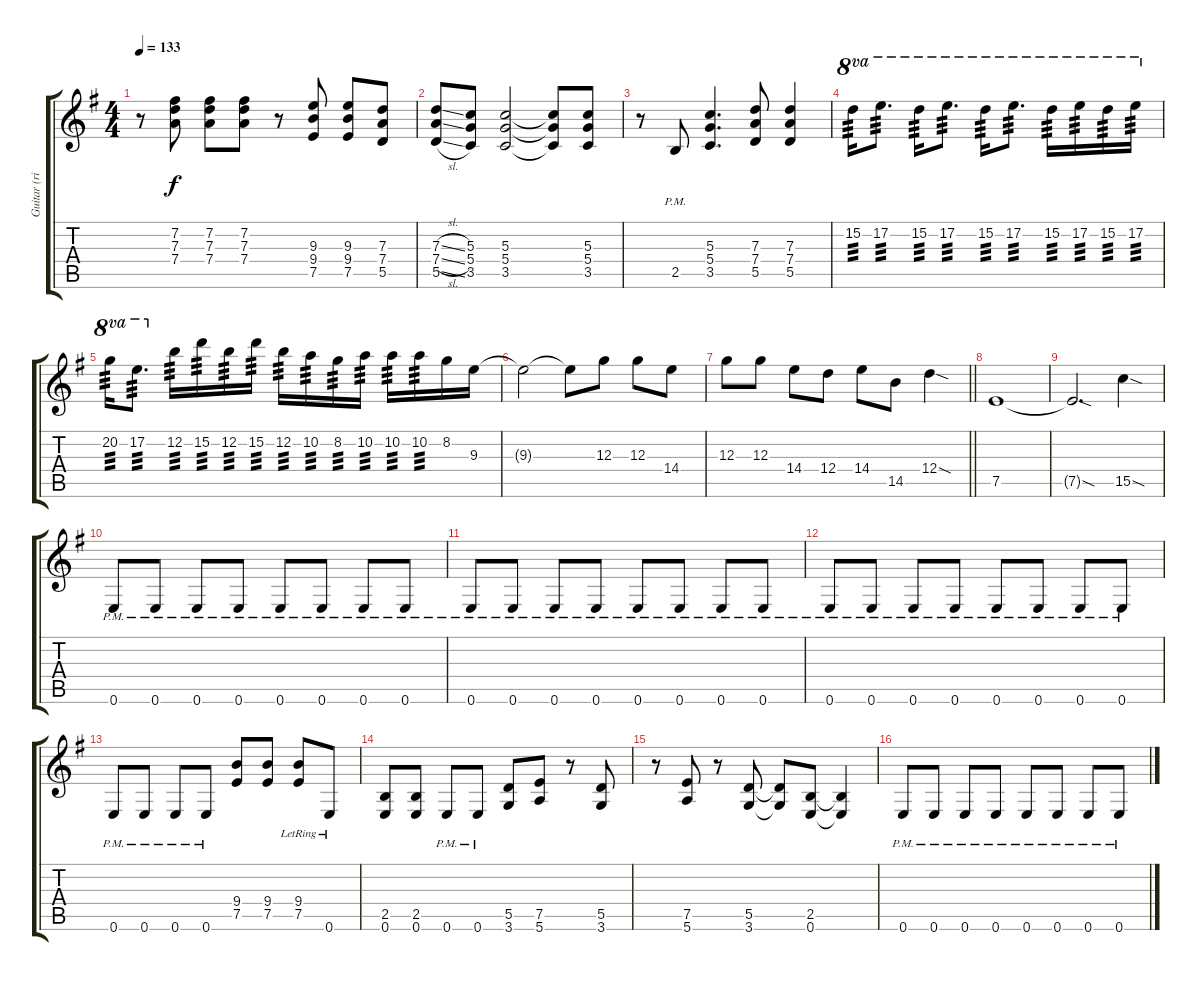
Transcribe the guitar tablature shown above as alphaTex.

\track ("Guitar (right - Glenn Tipton)" "Guitar (ri") {instrument distortionguitar}
\staff {score tabs}
\tuning (E4 B3 G3 D3 A2 E2) {hide}
\ts (4 4)
\tempo 133
\clef g2
\ks g
r.8{dy f} (7.2 7.3 7.4).8 (7.2 7.3 7.4).8 (7.2 7.3 7.4).8 r.8 (9.3 9.4 7.5).8 (9.3 9.4 7.5).8 (7.3 7.4 5.5).8 |
(7.3{sl} 7.4{sl} 5.5{sl}).8 (5.3 5.4 3.5).8 (5.3 5.4 3.5).2 (5.3{t} 5.4{t} 3.5{t}).8 (5.3 5.4 3.5).8 |
r.8 2.5{pm}.8 (5.3 5.4 3.5).4{d} (7.3 7.4 5.5).8 (7.3 7.4 5.5).4 |
15.2.16{ot 8va tp 3} 17.2.8{d ot 8va tp 3} 15.2.16{ot 8va tp 3} 17.2.8{d ot 8va tp 3} 15.2.16{ot 8va tp 3} 17.2.8{d ot 8va tp 3} 15.2.16{ot 8va tp 3} 17.2.16{ot 8va tp 3} 15.2.16{ot 8va tp 3} 17.2.16{ot 8va tp 3} |
20.2.16{ot 8va tp 3} 17.2.8{d ot 8va tp 3} 12.2.16{tp 3} 15.2.16{tp 3} 12.2.16{tp 3} 15.2.16{tp 3} 12.2.16{tp 3} 10.2.16{tp 3} 8.2.16{tp 3} 10.2.16{tp 3} 10.2.16{tp 3} 10.2.16{tp 3} 8.2.16 9.3.16 |
9.3{t}.2 9.3{t}.8 12.3.8 12.3.8 14.4.8 |
\barLineRight lightlight
12.3.8 12.3.8 14.4.8 12.4.8 14.4.8 14.5.8 12.4{sod}.4 |
7.5.1 |
7.5{sod t}.2{d} 15.5{sod}.4 |
0.6{pm}.8 0.6{pm}.8 0.6{pm}.8 0.6{pm}.8 0.6{pm}.8 0.6{pm}.8 0.6{pm}.8 0.6{pm}.8 |
0.6{pm}.8 0.6{pm}.8 0.6{pm}.8 0.6{pm}.8 0.6{pm}.8 0.6{pm}.8 0.6{pm}.8 0.6{pm}.8 |
0.6{pm}.8 0.6{pm}.8 0.6{pm}.8 0.6{pm}.8 0.6{pm}.8 0.6{pm}.8 0.6{pm}.8 0.6{pm}.8 |
0.6{pm}.8 0.6{pm}.8 0.6{pm}.8 0.6{pm}.8 (9.4 7.5).8 (9.4 7.5).8 (9.4{lr} 7.5{lr}).8 0.6{lr}.8 |
(2.5 0.6).8 (2.5 0.6).8 0.6{pm}.8 0.6{pm}.8 (5.5 3.6).8 (7.5 5.6).8 r.8 (5.5 3.6).8 |
r.8 (7.5 5.6).8 r.8 (5.5 3.6).8 (5.5{t} 3.6{t}).8 (2.5 0.6).8 (2.5{t} 0.6{t}).4 |
0.6{pm}.8 0.6{pm}.8 0.6{pm}.8 0.6{pm}.8 0.6{pm}.8 0.6{pm}.8 0.6{pm}.8 0.6{pm}.8
